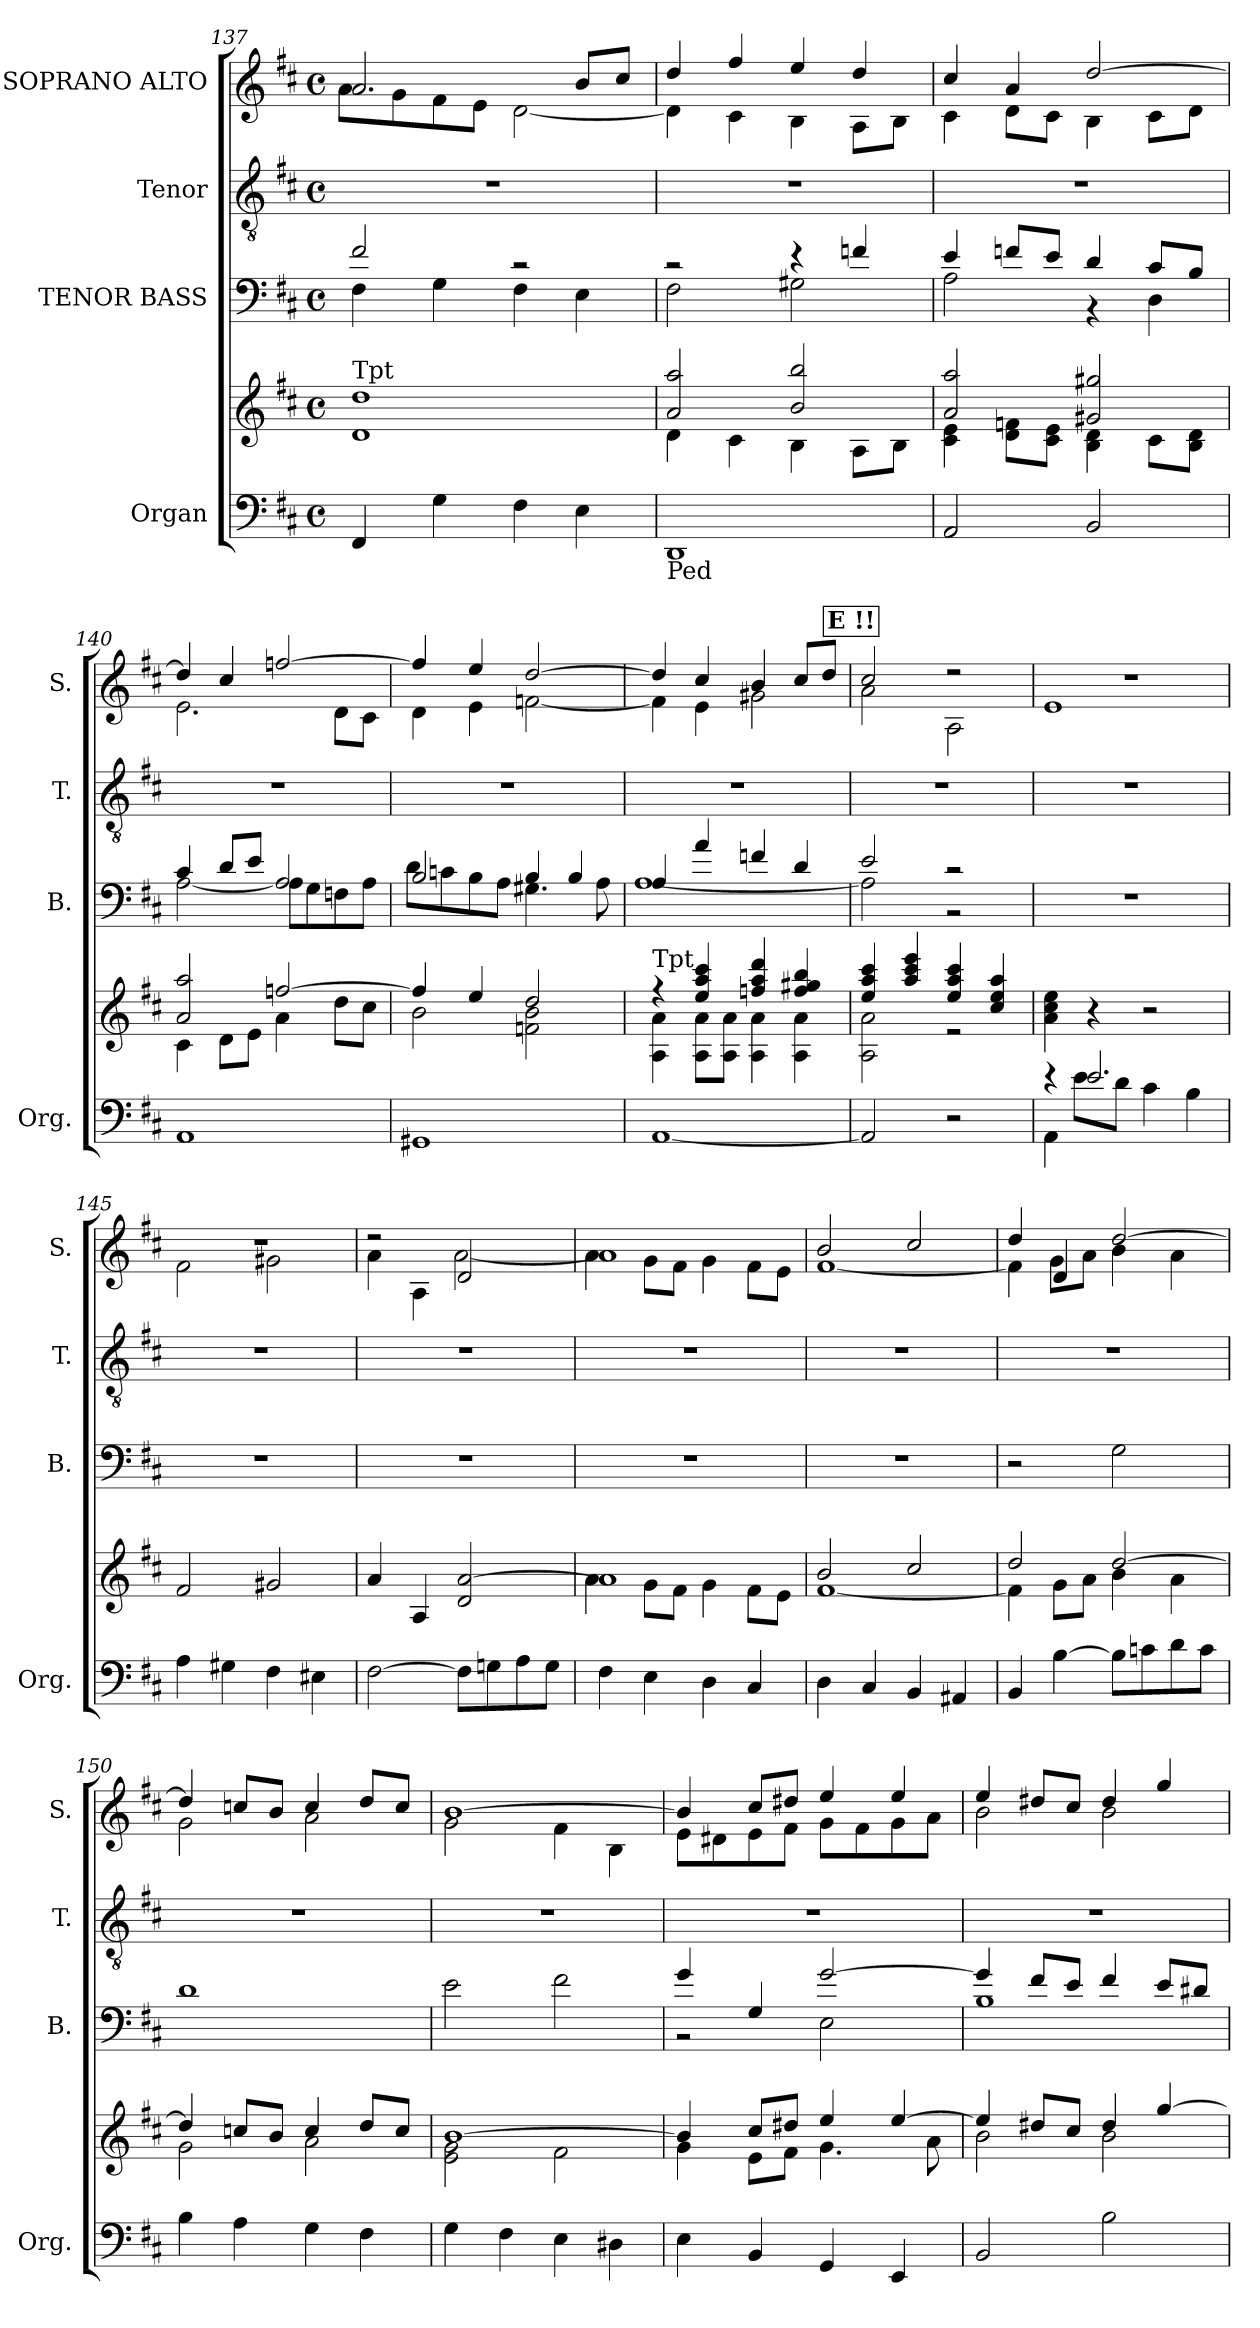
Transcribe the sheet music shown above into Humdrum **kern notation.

**kern	**kern	**kern	**kern	**kern
*part4	*part4	*part3	*part2	*part1
*staff5	*staff4	*staff3	*staff2	*staff1
*I"Organ	*	*I"TENOR BASS	*I"Tenor	*I"SOPRANO ALTO
*I'Org.	*	*I'B.	*I'T.	*I'S.
*clefF4	*clefG2	*clefF4	*clefGv2	*clefG2
*	*	*	*ITrd7c12	*
*k[f#c#]	*k[f#c#]	*k[f#c#]	*k[f#c#]	*k[f#c#]
*D:	*D:	*D:	*D:	*D:
*M4/4	*M4/4	*M4/4	*M4/4	*M4/4
*met(c)	*met(c)	*met(c)	*met(c)	*met(c)
=137	=137	=137	=137	=137
*	*	*^	*	*^
!	!LO:TX:a:t=Tpt	!	!	!	!	!
4FF#i/	1di 1ddi	2f#i/	4F#i\	1r	2.ai/	8ai\L
.	.	.	.	.	.	8gi\
4Gi\	.	.	4Gi\	.	.	8f#i\
.	.	.	.	.	.	8ei\J
4F#i\	.	2r	4F#i\	.	.	[2di\
4Ei\	.	.	4Ei\	.	8bi/L	.
.	.	.	.	.	8cc#i/J	.
!!LO:LB:g=z	!!
=138	=138	=138	=138	=138	=138	=138
*	*^	*	*	*	*	*
!LO:TX:b:t=Ped	!	!	!	!	!	!	!
1DDi	2ai/ 2aai	4di\	2r	2F#i\	1r	4ddi/	4di\]
.	.	4c#i\	.	.	.	4ff#i/	4c#i\
.	2bi/ 2bbi	4Bi\	4r	2G#Xi\	.	4eei/	4Bi\
.	.	8Ai\L	4fni/	.	.	4ddi/	8Ai\L
.	.	8Bi\J	.	.	.	.	8Bi\J
=139	=139	=139	=139	=139	=139	=139	=139
2AAi/	2ai/ 2aai	4c#i\ 4ei	4ei/	2Ai\	1r	4cc#i/	4c#i\
.	.	8di\ 8fniL	8fni/L	.	.	4ai/	8di\L
.	.	8c#i\ 8eiJ	8ei/J	.	.	.	8c#i\J
2BBi/	2g#Xi/ 2gg#Xi	4Bi\ 4di	4di/	4r	.	[2ddi/	4Bi\
.	.	8c#i\L	8c#i/L	4Di\	.	.	8c#i\L
.	.	8Bi\ 8diJ	8Bi/J	.	.	.	8di\J
=140	=140	=140	=140	=140	=140	=140	=140
1AAi	2ai/ 2aai	4c#i\	4c#i/	[2Ai\	1r	4ddi/]	2.ei\
.	.	8di\L	8di/L	.	.	4cc#i/	.
.	.	8ei\J	8ei/J	.	.	.	.
.	[2ffni/	4ai\	2Ai/]	8Ai\L	.	[2ffni/	.
.	.	.	.	8Gi\	.	.	.
.	.	8ddi\L	.	8Fni\	.	.	8di\L
.	.	8cc#i\J	.	8Ai\J	.	.	8c#i\J
=141	=141	=141	=141	=141	=141	=141	=141
1GG#Xi	4ffi/]	2bi\	2Bi/	8di\L	1r	4ffi/]	4di\
.	.	.	.	8cni\	.	.	.
.	4eei/	.	.	8Bi\	.	4eei/	4ei\
.	.	.	.	8Ai\J	.	.	.
.	2ddi/	2fni\ 2bi	4Bi/	4.G#Xi\	.	[2ddi/	[2fni\
.	.	.	4Bi/	.	.	.	.
.	.	.	.	8Ai\	.	.	.
=142	=142	=142	=142	=142	=142	=142	=142
!	!LO:TX:a:t=Tpt	!	!	!	!	!	!
[1AAi	4r	4Ai\ 4ai	4Ai/	[1Ai	1r	4ddi/]	4fi\]
.	4eei/ 4aai 4ccc#i	8Ai\ 8aiL	4ai/	.	.	4cc#i/	4ei\
.	.	8Ai\ 8aiJ	.	.	.	.	.
.	4ffni/ 4aai 4dddi	4Ai\ 4ai	4fni/	.	.	4bi/	2g#Xi\
.	4ffi/ 4gg#Xi 4bbi	4Ai\ 4ai	4di/	.	.	8cc#i/L	.
.	.	.	.	.	.	8ddi/J	.
!!LO:REH:place=s1:B:color=#000000:enc=box:fs=17.1407:t=E	!!
=143	=143	=143	=143	=143	=143	=143	=143
2AAi/]	4eei/ 4aai 4ccc#i	2Ai\ 2ai	2ei/	2Ai\]	1r	2cc#i/	2ai\
.	4aai/ 4ccc#i 4eeei	.	.	.	.	.	.
2r	4eei/ 4aai 4ccc#i	2r	2r	2r	.	2r	2Ai\
.	4cc#i/ 4eei 4aai	.	.	.	.	.	.
*	*v	*v	*	*	*	*	*
*	*	*v	*v	*	*	*
!!LO:PB:g=z	!!
=144	=144	=144	=144	=144	=144
*^	*	*	*	*	*
4r	4AAi\	4ai\ 4cc#i 4eei	1r	1r	1r	1ei
2.ei/	8ei\L	4r	.	.	.	.
.	8di\J	.	.	.	.	.
.	4c#i\	2r	.	.	.	.
.	4Bi\	.	.	.	.	.
*v	*v	*	*	*	*	*
=145	=145	=145	=145	=145	=145
4Ai\	2f#i/	1r	1r	1r	2f#i\
4G#Xi\	.	.	.	.	.
4F#i\	2g#Xi/	.	.	.	2g#Xi\
4E#Xi\	.	.	.	.	.
=146	=146	=146	=146	=146	=146
[2F#i\	4ai/	1r	1r	2r	4ai\
.	4Ai/	.	.	.	4Ai\
8F#i\L]	2di/ [2ai	.	.	2di/	[2ai\
8Gni\	.	.	.	.	.
8Ai\	.	.	.	.	.
8Gi\J	.	.	.	.	.
=147	=147	=147	=147	=147	=147
*	*^	*	*	*	*
4F#i\	1ai]	4ai\	1r	1r	1ai]	4ai\
4Ei\	.	8gi\L	.	.	.	8gi\L
.	.	8f#i\J	.	.	.	8f#i\J
4Di\	.	4gi\	.	.	.	4gi\
4C#i/	.	8f#i\L	.	.	.	8f#i\L
.	.	8ei\J	.	.	.	8ei\J
=148	=148	=148	=148	=148	=148	=148
4Di\	2bi/	[1f#i	1r	1r	2bi/	[1f#i
4C#i/	.	.	.	.	.	.
4BBi/	2cc#i/	.	.	.	2cc#i/	.
4AA#Xi/	.	.	.	.	.	.
=149	=149	=149	=149	=149	=149	=149
4BBi/	2ddi/	4f#i\]	2r	1r	4ddi/	4f#i\]
[4Bi\	.	8gi\L	.	.	4di/	8gi\L
.	.	8ai\J	.	.	.	8ai\J
8Bi\L]	[2ddi/	4bi\	2Gi\	.	[2ddi/	4bi\
8cni\	.	.	.	.	.	.
8di\	.	4ai\	.	.	.	4ai\
8ci\J	.	.	.	.	.	.
!!LO:LB:g=z	!!
=150	=150	=150	=150	=150	=150	=150
4Bi\	4ddi/]	2gi\	1di	1r	4ddi/]	2gi\
4Ai\	8ccni/L	.	.	.	8ccni/L	.
.	8bi/J	.	.	.	8bi/J	.
4Gi\	4cci/	2ai\	.	.	4cci/	2ai\
4F#i\	8ddi/L	.	.	.	8ddi/L	.
.	8cci/J	.	.	.	8cci/J	.
=151	=151	=151	=151	=151	=151	=151
4Gi\	[1bi	2ei\ 2gi	2ei\	1r	[1bi	2gi\
4F#i\	.	.	.	.	.	.
4Ei\	.	2f#i\	2f#i\	.	.	4f#i\
4D#Xi\	.	.	.	.	.	4Bi\
=152	=152	=152	=152	=152	=152	=152
*	*	*	*^	*	*	*
4Ei\	4bi/]	4gi\	4gi/	2r	1r	4bi/]	8ei\L
.	.	.	.	.	.	.	8d#Xi\
4BBi/	8cc#i/L	8ei\L	4Gi/	.	.	8cc#i/L	8ei\
.	8dd#Xi/J	8f#i\J	.	.	.	8dd#Xi/J	8f#i\J
4GGi/	4eei/	4.gi\	[2gi/	2Ei\	.	4eei/	8gi\L
.	.	.	.	.	.	.	8f#i\
4EEi/	[4eei/	.	.	.	.	4eei/	8gi\
.	.	8ai\	.	.	.	.	8ai\J
=153	=153	=153	=153	=153	=153	=153	=153
2BBi/	4eei/]	2bi\	4gi/]	1Bi	1r	4eei/	2bi\
.	8dd#Xi/L	.	8f#i/L	.	.	8dd#Xi/L	.
.	8cc#i/J	.	8ei/J	.	.	8cc#i/J	.
2Bi\	4dd#i/	2bi\	4f#i/	.	.	4dd#i/	2bi\
.	[4ggi/	.	8ei/L	.	.	4ggi/	.
.	.	.	8d#Xi/J	.	.	.	.
*	*v	*v	*	*	*	*v	*v
*	*	*v	*v	*	*
=	=	=	=	=
*-	*-	*-	*-	*-
